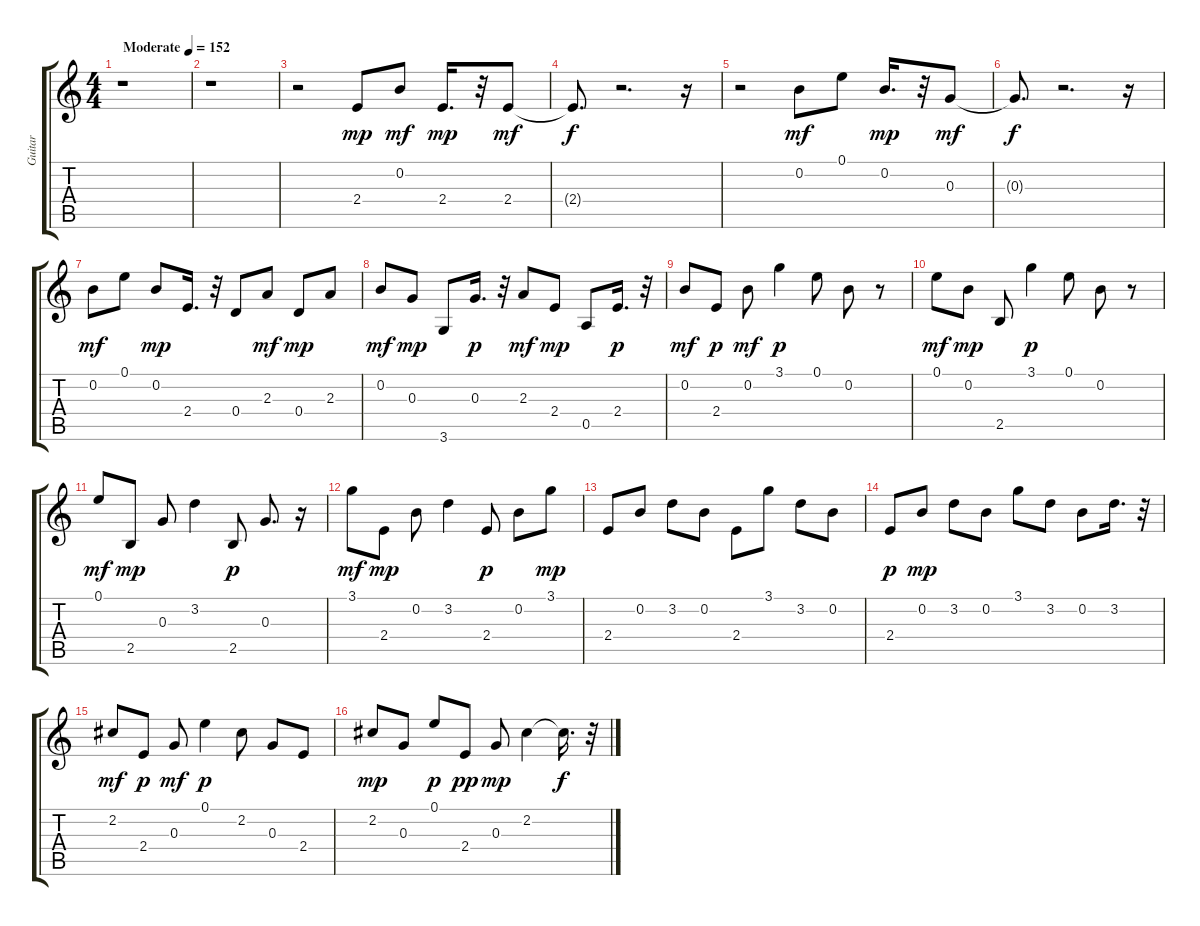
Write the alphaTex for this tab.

\track ("Guitar  " "Guitar  ") {instrument electricguitarmuted}
\staff {score tabs}
\tuning (E4 B3 G3 D3 A2 E2) {hide}
\ts (4 4)
\tempo (152 "Moderate")
\clef g2
\ks c
r.1{dy mp instrument electricguitarmuted} |
r.1 |
r.2 2.4.8 0.2.8{dy mf} 2.4.16{d dy mp} r.32 2.4.8{dy mf} |
2.4{t}.8{d dy f} r.2{d} r.16 |
r.2 0.2.8{dy mf} 0.1.8 0.2.16{d dy mp} r.32 0.3.8{dy mf} |
0.3{t}.8{d dy f} r.2{d} r.16 |
0.2.8{dy mf} 0.1.8 0.2.8{dy mp} 2.4.16{d} r.32 0.4.8 2.3.8{dy mf} 0.4.8{dy mp} 2.3.8 |
0.2.8{dy mf} 0.3.8{dy mp} 3.6.8 0.3.16{d dy p} r.32 2.3.8{dy mf} 2.4.8{dy mp} 0.5.8 2.4.16{d dy p} r.32 |
0.2.8{dy mf} 2.4.8{dy p} 0.2.8{dy mf} 3.1.4{dy p} 0.1.8 0.2.8 r.8 |
0.1.8{dy mf} 0.2.8{dy mp} 2.5.8 3.1.4{dy p} 0.1.8 0.2.8 r.8 |
0.1.8{dy mf} 2.5.8{dy mp} 0.3.8 3.2.4 2.5.8{dy p} 0.3.8{d} r.16 |
3.1.8{dy mf} 2.4.8{dy mp} 0.2.8 3.2.4 2.4.8{dy p} 0.2.8 3.1.8{dy mp} |
2.4.8 0.2.8 3.2.8 0.2.8 2.4.8 3.1.8 3.2.8 0.2.8 |
2.4.8{dy p} 0.2.8{dy mp} 3.2.8 0.2.8 3.1.8 3.2.8 0.2.8 3.2.16{d} r.32 |
2.2.8{dy mf} 2.4.8{dy p} 0.3.8{dy mf} 0.1.4{dy p} 2.2.8 0.3.8 2.4.8 |
2.2.8{dy mp} 0.3.8 0.1.8{dy p} 2.4.8{dy pp} 0.3.8{dy mp} 2.2.4 2.2{t}.16{d dy f} r.32
